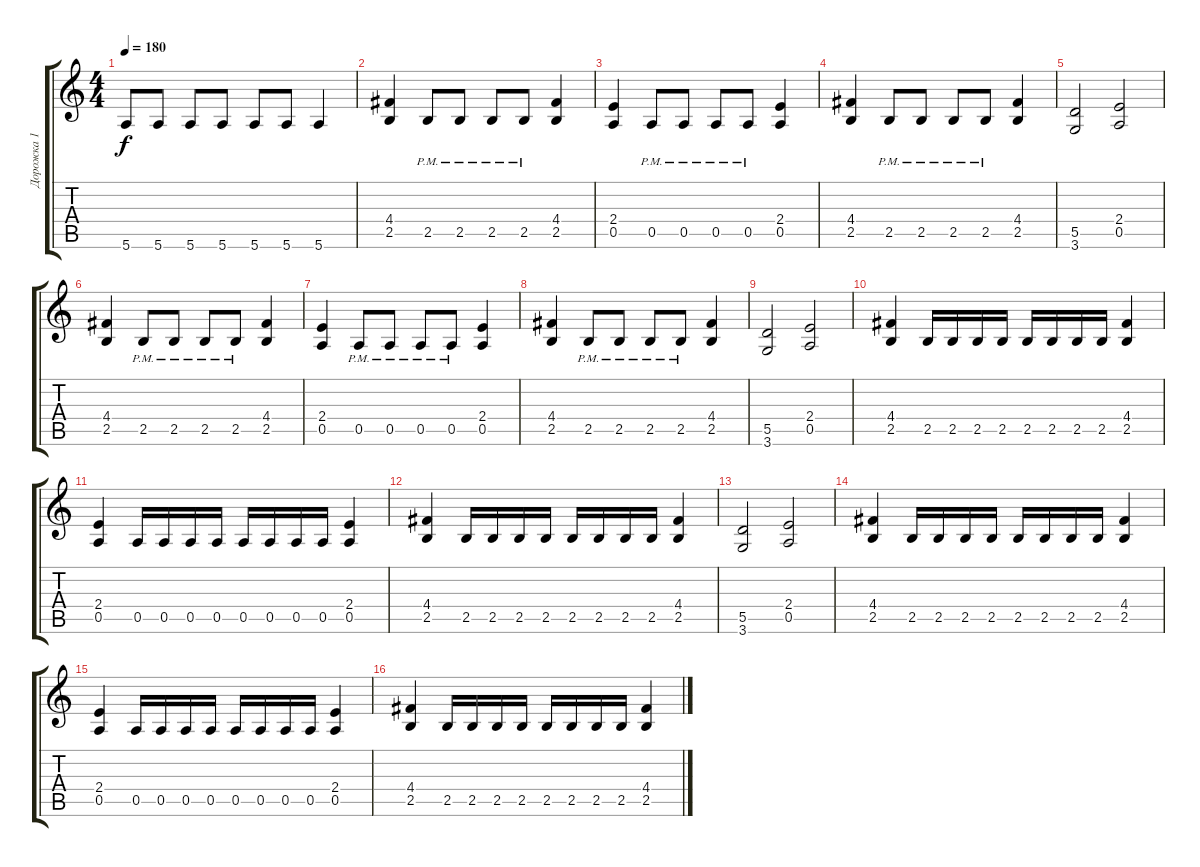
\track ("Дорожка 1" "Дорожка 1") {instrument distortionguitar}
\staff {score tabs}
\tuning (E4 B3 G3 D3 A2 E2) {hide}
\ts (4 4)
\tempo 180
\clef g2
\ks c
5.6.8{dy f} 5.6.8 5.6.8 5.6.8 5.6.8 5.6.8 5.6.4 |
(4.4 2.5).4 2.5{pm}.8 2.5{pm}.8 2.5{pm}.8 2.5{pm}.8 (4.4 2.5).4 |
(2.4 0.5).4 0.5{pm}.8 0.5{pm}.8 0.5{pm}.8 0.5{pm}.8 (2.4 0.5).4 |
(4.4 2.5).4 2.5{pm}.8 2.5{pm}.8 2.5{pm}.8 2.5{pm}.8 (4.4 2.5).4 |
(5.5 3.6).2 (2.4 0.5).2 |
(4.4 2.5).4 2.5{pm}.8 2.5{pm}.8 2.5{pm}.8 2.5{pm}.8 (4.4 2.5).4 |
(2.4 0.5).4 0.5{pm}.8 0.5{pm}.8 0.5{pm}.8 0.5{pm}.8 (2.4 0.5).4 |
(4.4 2.5).4 2.5{pm}.8 2.5{pm}.8 2.5{pm}.8 2.5{pm}.8 (4.4 2.5).4 |
(5.5 3.6).2 (2.4 0.5).2 |
(4.4 2.5).4 2.5.16 2.5.16 2.5.16 2.5.16 2.5.16 2.5.16 2.5.16 2.5.16 (4.4 2.5).4 |
(2.4 0.5).4 0.5.16 0.5.16 0.5.16 0.5.16 0.5.16 0.5.16 0.5.16 0.5.16 (2.4 0.5).4 |
(4.4 2.5).4 2.5.16 2.5.16 2.5.16 2.5.16 2.5.16 2.5.16 2.5.16 2.5.16 (4.4 2.5).4 |
(5.5 3.6).2 (2.4 0.5).2 |
(4.4 2.5).4 2.5.16 2.5.16 2.5.16 2.5.16 2.5.16 2.5.16 2.5.16 2.5.16 (4.4 2.5).4 |
(2.4 0.5).4 0.5.16 0.5.16 0.5.16 0.5.16 0.5.16 0.5.16 0.5.16 0.5.16 (2.4 0.5).4 |
(4.4 2.5).4 2.5.16 2.5.16 2.5.16 2.5.16 2.5.16 2.5.16 2.5.16 2.5.16 (4.4 2.5).4
